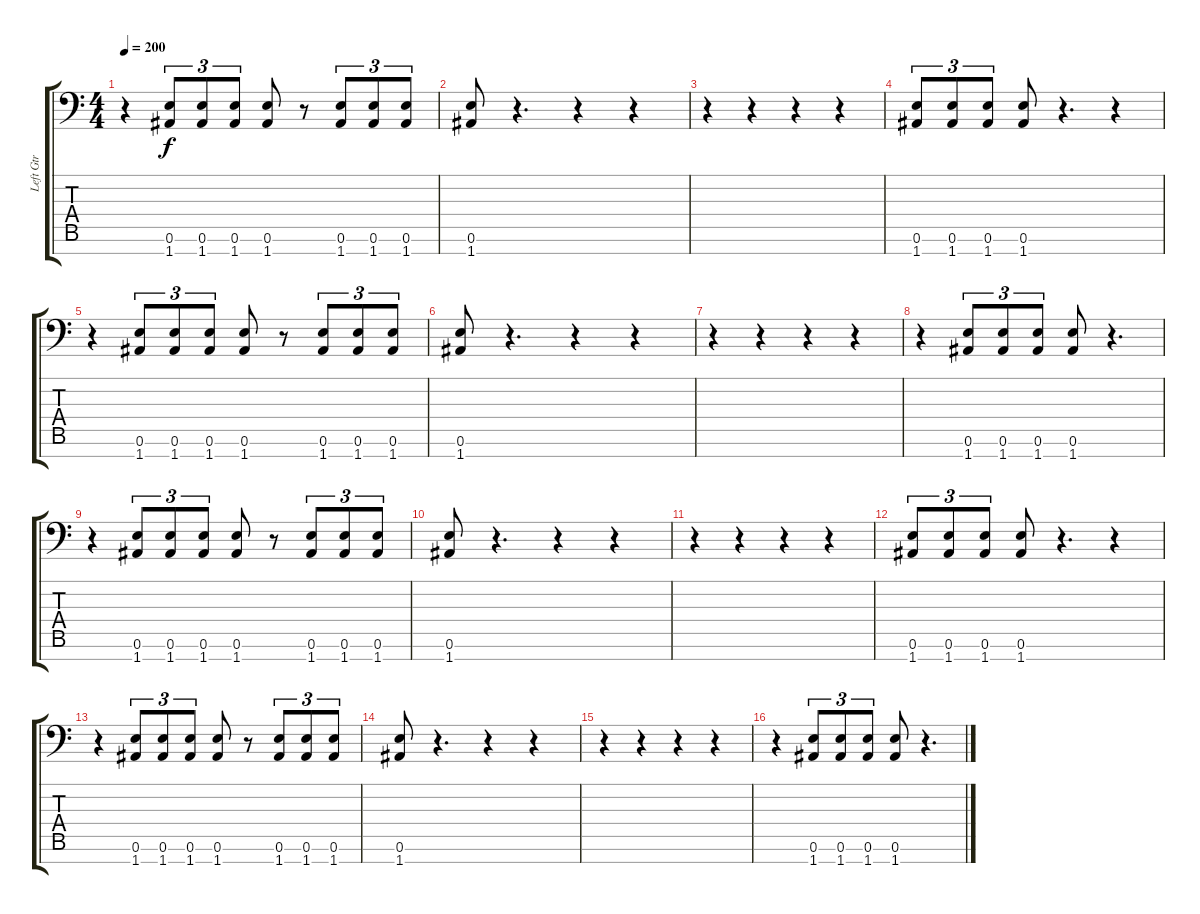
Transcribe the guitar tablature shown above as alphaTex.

\track ("Left Gtr" "Left Gtr") {instrument distortionguitar}
\staff {score tabs}
\tuning (E4 B3 G3 D3 A2 E2 A1) {hide}
\ts (4 4)
\tempo 200
\clef f4
\ks c
r.4{dy f} (0.6 1.7).8{tu (3 2)} (0.6 1.7).8{tu (3 2)} (0.6 1.7).8{tu (3 2)} (0.6 1.7).8 r.8 (0.6 1.7).8{tu (3 2)} (0.6 1.7).8{tu (3 2)} (0.6 1.7).8{tu (3 2)} |
(0.6 1.7).8 r.4{d} r.4 r.4 |
r.4 r.4 r.4 r.4 |
(0.6 1.7).8{tu (3 2)} (0.6 1.7).8{tu (3 2)} (0.6 1.7).8{tu (3 2)} (0.6 1.7).8 r.4{d} r.4 |
r.4 (0.6 1.7).8{tu (3 2)} (0.6 1.7).8{tu (3 2)} (0.6 1.7).8{tu (3 2)} (0.6 1.7).8 r.8 (0.6 1.7).8{tu (3 2)} (0.6 1.7).8{tu (3 2)} (0.6 1.7).8{tu (3 2)} |
(0.6 1.7).8 r.4{d} r.4 r.4 |
r.4 r.4 r.4 r.4 |
r.4 (0.6 1.7).8{tu (3 2)} (0.6 1.7).8{tu (3 2)} (0.6 1.7).8{tu (3 2)} (0.6 1.7).8 r.4{d} |
r.4 (0.6 1.7).8{tu (3 2)} (0.6 1.7).8{tu (3 2)} (0.6 1.7).8{tu (3 2)} (0.6 1.7).8 r.8 (0.6 1.7).8{tu (3 2)} (0.6 1.7).8{tu (3 2)} (0.6 1.7).8{tu (3 2)} |
(0.6 1.7).8 r.4{d} r.4 r.4 |
r.4 r.4 r.4 r.4 |
(0.6 1.7).8{tu (3 2)} (0.6 1.7).8{tu (3 2)} (0.6 1.7).8{tu (3 2)} (0.6 1.7).8 r.4{d} r.4 |
r.4 (0.6 1.7).8{tu (3 2)} (0.6 1.7).8{tu (3 2)} (0.6 1.7).8{tu (3 2)} (0.6 1.7).8 r.8 (0.6 1.7).8{tu (3 2)} (0.6 1.7).8{tu (3 2)} (0.6 1.7).8{tu (3 2)} |
(0.6 1.7).8 r.4{d} r.4 r.4 |
r.4 r.4 r.4 r.4 |
r.4 (0.6 1.7).8{tu (3 2)} (0.6 1.7).8{tu (3 2)} (0.6 1.7).8{tu (3 2)} (0.6 1.7).8 r.4{d}
